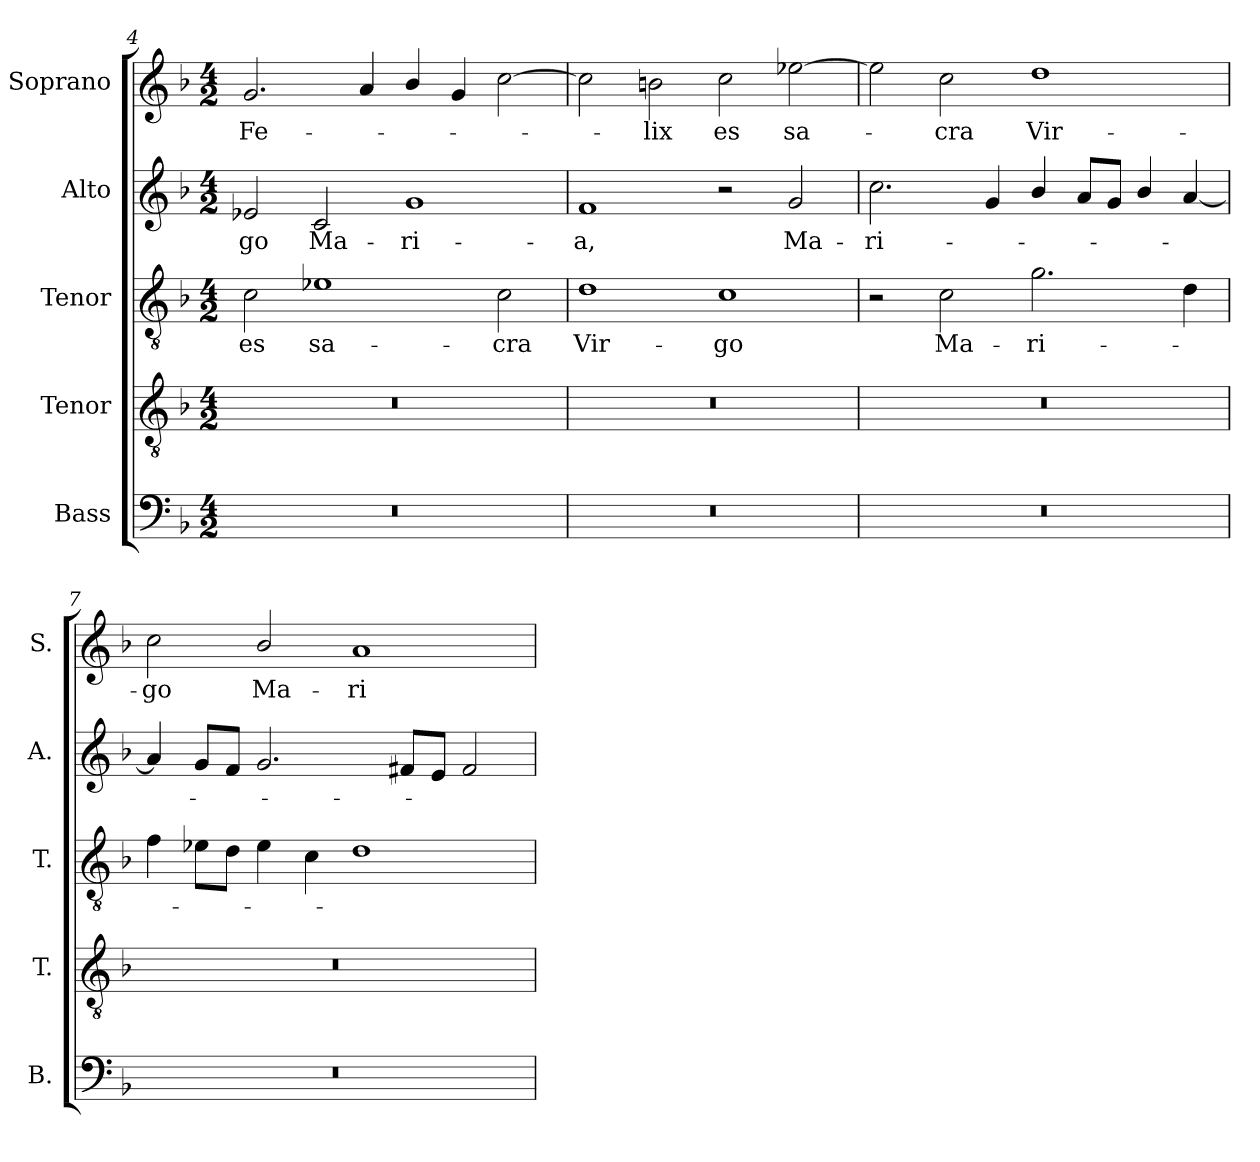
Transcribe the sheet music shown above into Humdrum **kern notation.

**kern	**kern	**kern	**text	**kern	**text	**kern	**text
*part5	*part4	*part3	*part3	*part2	*part2	*part1	*part1
*staff5	*staff4	*staff3	*staff3	*staff2	*staff2	*staff1	*staff1
*I"Bass	*I"Tenor	*I"Tenor	*	*I"Alto	*	*I"Soprano	*
*I'B.	*I'T.	*I'T.	*	*I'A.	*	*I'S.	*
*clefF4	*clefGv2	*clefGv2	*	*clefG2	*	*clefG2	*
*	*ITrd7c12	*ITrd7c12	*	*	*	*	*
*k[b-]	*k[b-]	*k[b-]	*	*k[b-]	*	*k[b-]	*
*F:	*F:	*F:	*	*F:	*	*F:	*
*M4/2	*M4/2	*M4/2	*	*M4/2	*	*M4/2	*
=4	=4	=4	=4	=4	=4	=4	=4
!LO:N:vis=1	!LO:N:vis=1	!	!	!	!	!	!
!	!	!	!LO:LY:b:color=#000000	!	!	!	!
!	!	!	!	!	!LO:LY:b:color=#000000	!	!
!	!	!	!	!	!	!	!LO:LY:b:color=#000000
0r	0r	2Ci\	es	2e-Xi/	-go	2.gi/	Fe-
!	!	!	!LO:LY:b:color=#000000	!	!	!	!
!	!	!	!	!	!LO:LY:b:color=#000000	!	!
.	.	1E-Xi	sa-	2ci/	Ma-	.	.
.	.	.	.	.	.	4ai/	.
!	!	!	!	!	!LO:LY:b:color=#000000	!	!
.	.	.	.	1gi	-ri-	4b-i/	.
.	.	.	.	.	.	4gi/	.
!	!	!	!LO:LY:b:color=#000000	!	!	!	!
.	.	2Ci\	-cra	.	.	[2cci\	.
!!LO:LB:g=z
=5	=5	=5	=5	=5	=5	=5	=5
!LO:N:vis=1	!LO:N:vis=1	!	!	!	!	!	!
!	!	!	!LO:LY:b:color=#000000	!	!	!	!
!	!	!	!	!	!LO:LY:b:color=#000000	!	!
0r	0r	1Di	Vir-	1fi	-a,	2cci\]	.
!	!	!	!	!	!	!	!LO:LY:b:color=#000000
.	.	.	.	.	.	2bni\	-lix
!	!	!	!LO:LY:b:color=#000000	!	!	!	!
!	!	!	!	!	!	!	!LO:LY:b:color=#000000
.	.	1Ci	-go	2r	.	2cci\	es
!	!	!	!	!	!LO:LY:b:color=#000000	!	!
!	!	!	!	!	!	!	!LO:LY:b:color=#000000
.	.	.	.	2gi/	Ma-	[2ee-Xi\	sa-
=6	=6	=6	=6	=6	=6	=6	=6
!LO:N:vis=1	!LO:N:vis=1	!	!	!	!	!	!
!	!	!	!	!	!LO:LY:b:color=#000000	!	!
0r	0r	2r	.	2.cci\	-ri-	2ee-i\]	.
!	!	!	!LO:LY:b:color=#000000	!	!	!	!
!	!	!	!	!	!	!	!LO:LY:b:color=#000000
.	.	2Ci\	Ma-	.	.	2cci\	-cra
.	.	.	.	4gi/	.	.	.
!	!	!	!LO:LY:b:color=#000000	!	!	!	!
!	!	!	!	!	!	!	!LO:LY:b:color=#000000
.	.	2.Gi\	-ri-	4b-i/	.	1ddi	Vir-
.	.	.	.	8ai/L	.	.	.
.	.	.	.	8gi/J	.	.	.
.	.	.	.	4b-i/	.	.	.
.	.	4Di\	.	[4ai/	.	.	.
=7	=7	=7	=7	=7	=7	=7	=7
!LO:N:vis=1	!LO:N:vis=1	!	!	!	!	!	!
!	!	!	!	!	!	!	!LO:LY:b:color=#000000
0r	0r	4Fi\	.	4ai/]	.	2cci\	-go
.	.	8E-Xi\L	.	8gi/L	.	.	.
.	.	8Di\J	.	8fi/J	.	.	.
!	!	!	!	!	!	!	!LO:LY:b:color=#000000
.	.	4E-i\	.	2.gi/	.	2b-i/	Ma-
.	.	4Ci\	.	.	.	.	.
!	!	!	!	!	!	!	!LO:LY:b:color=#000000
.	.	1Di	.	.	.	1ai	-ri-
.	.	.	.	8f#Xi/L	.	.	.
.	.	.	.	8ei/J	.	.	.
.	.	.	.	2f#i/	.	.	.
=	=	=	=	=	=	=	=
*-	*-	*-	*-	*-	*-	*-	*-
